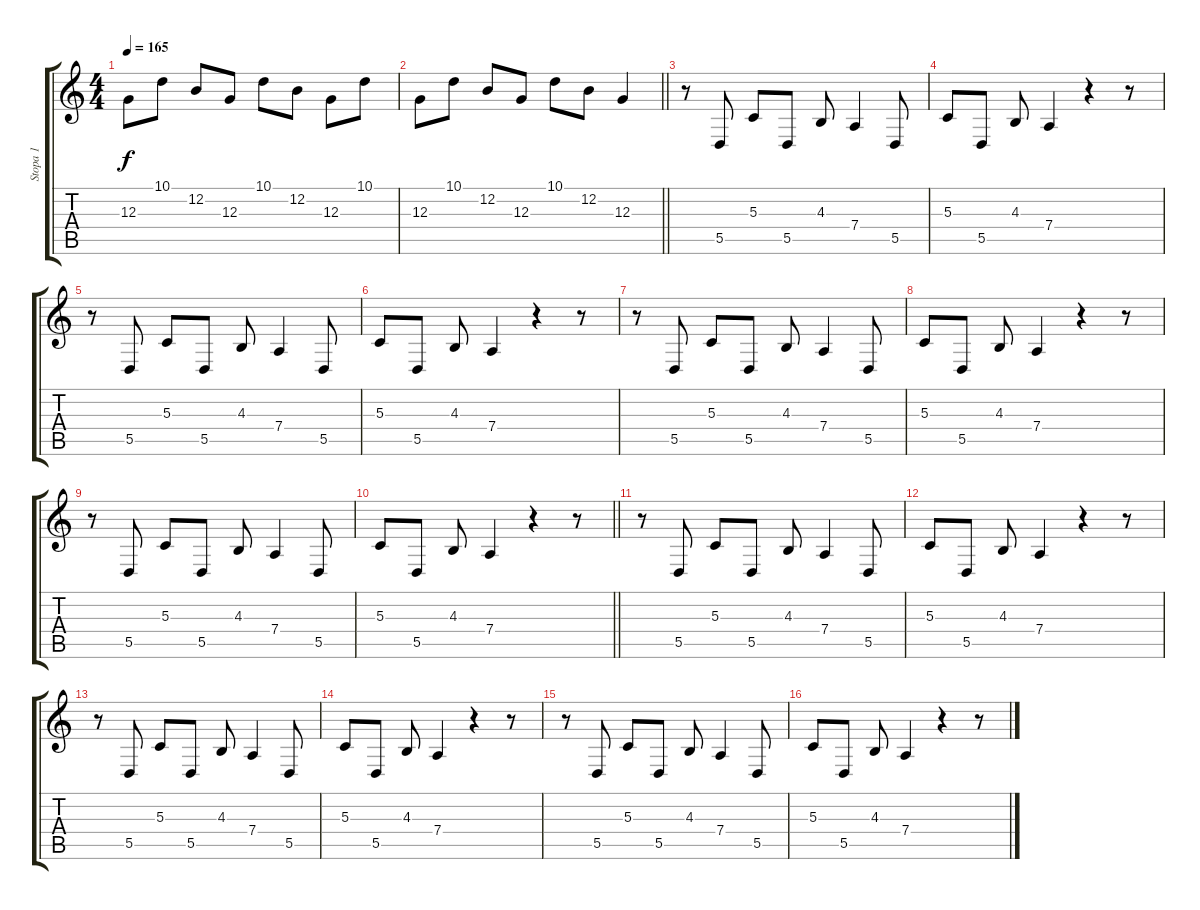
\track ("Stopa 1" "Stopa 1") {instrument synthstrings1}
\staff {score tabs}
\tuning (E4 B3 G3 D3 A2 E2) {hide}
\ts (4 4)
\tempo 165
\clef g2
\ks c
12.3.8{dy f} 10.1.8 12.2.8 12.3.8 10.1.8 12.2.8 12.3.8 10.1.8 |
\barLineRight lightlight
12.3.8 10.1.8 12.2.8 12.3.8 10.1.8 12.2.8 12.3.4 |
\section ("" "")
r.8{volume 16 instrument pad3polysynth} 5.5.8 5.3.8 5.5.8 4.3.8 7.4.4 5.5.8 |
5.3.8 5.5.8 4.3.8 7.4.4 r.4 r.8 |
r.8 5.5.8 5.3.8 5.5.8 4.3.8 7.4.4 5.5.8 |
5.3.8 5.5.8 4.3.8 7.4.4 r.4 r.8 |
r.8 5.5.8 5.3.8 5.5.8 4.3.8 7.4.4 5.5.8 |
5.3.8 5.5.8 4.3.8 7.4.4 r.4 r.8 |
r.8 5.5.8 5.3.8 5.5.8 4.3.8 7.4.4 5.5.8 |
\barLineRight lightlight
5.3.8 5.5.8 4.3.8 7.4.4 r.4 r.8 |
\section ("" "")
r.8{volume 16 instrument pad3polysynth} 5.5.8 5.3.8 5.5.8 4.3.8 7.4.4 5.5.8 |
5.3.8 5.5.8 4.3.8 7.4.4 r.4 r.8 |
r.8 5.5.8 5.3.8 5.5.8 4.3.8 7.4.4 5.5.8 |
5.3.8 5.5.8 4.3.8 7.4.4 r.4 r.8 |
r.8 5.5.8 5.3.8 5.5.8 4.3.8 7.4.4 5.5.8 |
5.3.8 5.5.8 4.3.8 7.4.4 r.4 r.8
